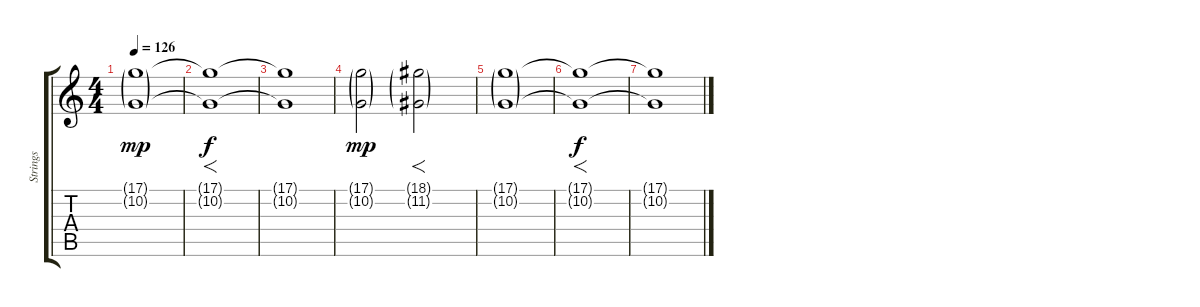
\track ("Strings" "Strings") {instrument stringensemble2}
\staff {score tabs}
\tuning (D4 A3 F3 C3 G2 C2) {hide}
\ts (4 4)
\tempo 126
\clef g2
\ks c
(17.1{g} 10.2{g}).1{dy mp} |
(17.1{t} 10.2{t}).1{f dy f} |
(17.1{t} 10.2{t}).1 |
(17.1{g} 10.2{g}).2{dy mp} (18.1{g} 11.2{g}).2{f} |
(17.1{g} 10.2{g}).1{volume 0} |
(17.1{t} 10.2{t}).1{f dy f} |
(17.1{t} 10.2{t}).1
